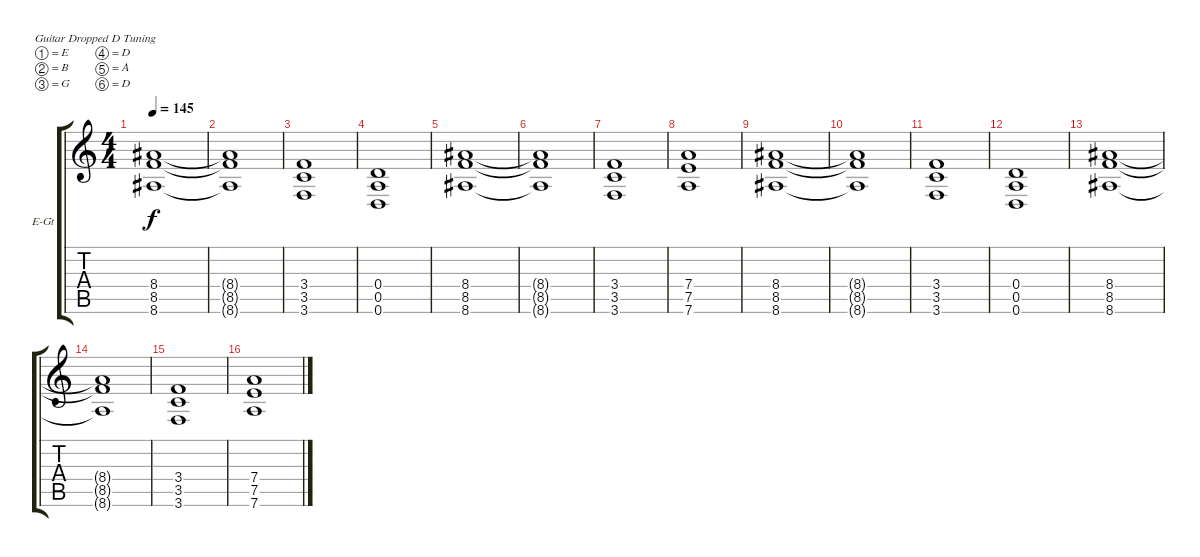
\bracketExtendMode groupsimilarinstruments
\firstSystemTrackNameOrientation horizontal
\otherSystemsTrackNameOrientation horizontal
\track ("Spur 1" "E-Gt") {instrument distortionguitar}
\staff {score tabs}
\tuning (E4 B3 G3 D3 A2 D2)
\ts (4 4)
\tempo 145
\clef g2
\ks c
(8.4 8.5 8.6).1{dy f} |
(8.4{t} 8.5{t} 8.6{t}).1 |
(3.4 3.5 3.6).1 |
(0.4 0.5 0.6).1 |
(8.4 8.5 8.6).1 |
(8.4{t} 8.5{t} 8.6{t}).1 |
(3.4 3.5 3.6).1 |
(7.4 7.5 7.6).1 |
(8.4 8.5 8.6).1 |
(8.4{t} 8.5{t} 8.6{t}).1 |
(3.4 3.5 3.6).1 |
(0.4 0.5 0.6).1 |
(8.4 8.5 8.6).1 |
(8.4{t} 8.5{t} 8.6{t}).1 |
(3.4 3.5 3.6).1 |
(7.4 7.5 7.6).1
